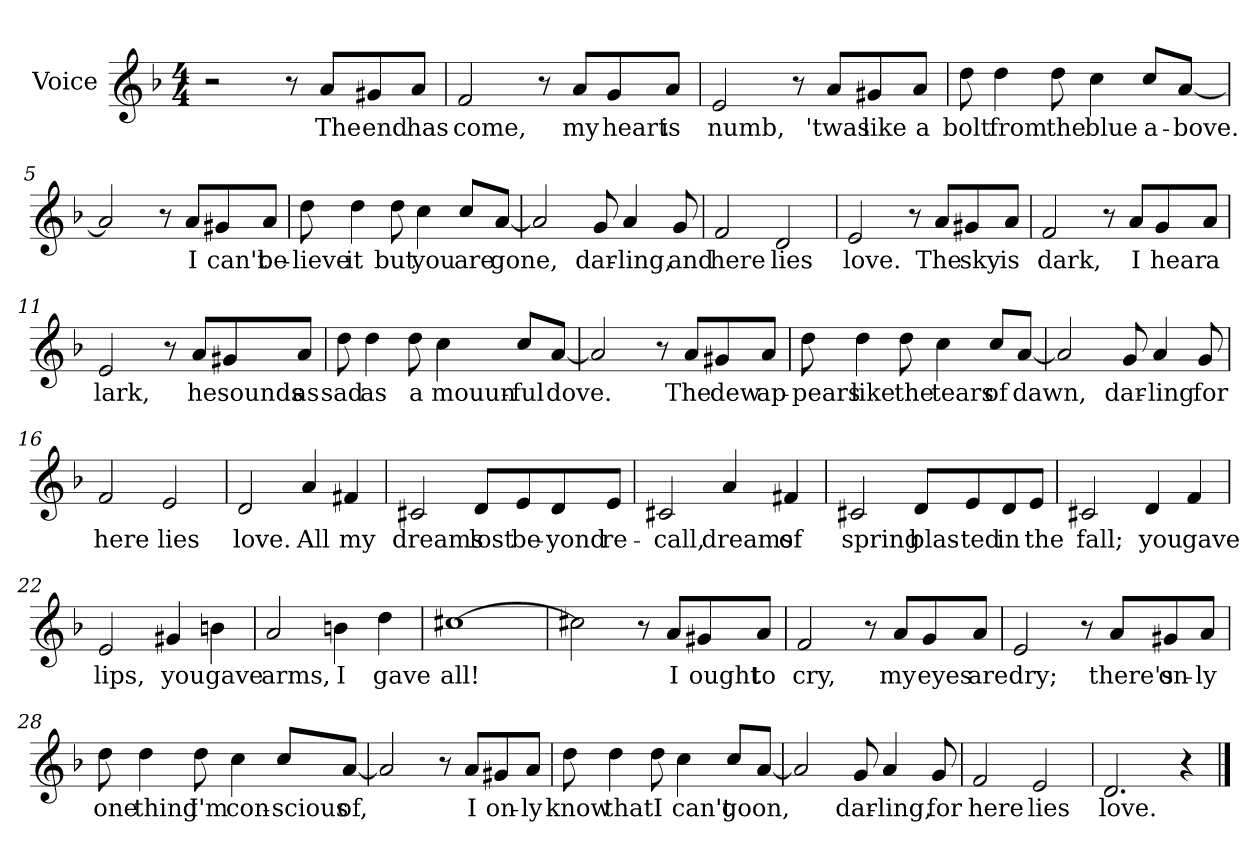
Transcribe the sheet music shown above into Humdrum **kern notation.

**kern	**text
*part1	*part1
*staff1	*staff1
*I"Voice	*
*clefG2	*
*k[b-]	*
*F:	*
*M4/4	*
=1	=1
2r	.
8r	.
8a/L	The
8g#X/	end
8a/J	has
=2	=2
2f/	come,
8r	.
8a/L	my
8g/	heart
8a/J	is
=3	=3
2e/	numb,
8r	.
8a/L	'twas
8g#X/	like
8a/J	a
=4	=4
8dd\	bolt
4dd\	from
8dd\	the
4cc\	blue
8cc/L	a-
[8a/J	-bove.
!!LO:LB:g=z
=5	=5
2a/]	.
8r	.
8a/L	I
8g#X/	can't
8a/J	be-
=6	=6
8dd\	lieve
4dd\	it
8dd\	but
4cc\	you
8cc/L	are
[8a/J	gone,
=7	=7
2a/]	.
8g/	dar-
4a/	ling,
8g/	and
=8	=8
2f/	here
2d/	lies
!!LO:LB:g=z
=9	=9
2e/	love.
8r	.
8a/L	The
8g#X/	sky
8a/J	is
=10	=10
2f/	dark,
8r	.
8a/L	I
8g/	hear
8a/J	a
=11	=11
2e/	lark,
8r	.
8a/L	he
8g#X/	sounds
8a/J	as
=12	=12
8dd\	sad
4dd\	as
8dd\	a
4cc\	mouun-
8cc/L	-ful
[8a/J	dove.
!!LO:LB:g=z
=13	=13
2a/]	.
8r	.
8a/L	The
8g#X/	dew
8a/J	ap-
=14	=14
8dd\	-pears
4dd\	like
8dd\	the
4cc\	tears
8cc/L	of
[8a/J	dawn,
=15	=15
2a/]	.
8g/	dar-
4a/	-ling
8g/	for
=16	=16
2f/	here
2e/	lies
!!LO:LB:g=z
=17	=17
2d/	love.
4a/	All
4f#X/	my
=18	=18
2c#X/	dreams
8d/L	lost
8e/	be-
8d/	-yond
8e/J	re-
=19	=19
2c#X/	-call,
4a/	dreams
4f#X/	of
=20	=20
2c#X/	spring
8d/L	blas-
8e/	-ted
8d/	in
8e/J	the
!!LO:LB:g=z
=21	=21
2c#X/	fall;
4d/	you
4f/	gave
=22	=22
2e/	lips,
4g#X/	you
4bn\	gave
=23	=23
2a/	arms,
4bn\	I
4dd\	gave
=24	=24
[1cc#X	all!
=25	=25
2cc#X\]	.
8r	.
8a/L	I
8g#X/	ought
8a/J	to
!!LO:LB:g=z
=26	=26
2f/	cry,
8r	.
8a/L	my
8g/	eyes
8a/J	are
=27	=27
2e/	dry;
8r	.
8a/L	there's
8g#X/	on-
8a/J	-ly
=28	=28
8dd\	one
4dd\	thing
8dd\	I'm
4cc\	con-
8cc/L	-scious
[8a/J	of,
!!LO:LB:g=z
=29	=29
2a/]	.
8r	.
8a/L	I
8g#X/	on-
8a/J	-ly
=30	=30
8dd\	know
4dd\	that
8dd\	I
4cc\	can't
8cc/L	go
[8a/J	on,
=31	=31
2a/]	.
8g/	dar-
4a/	-ling,
8g/	for
=32	=32
2f/	here
2e/	lies
=33	=33
2.d/	love.
4r	.
==	==
*-	*-
